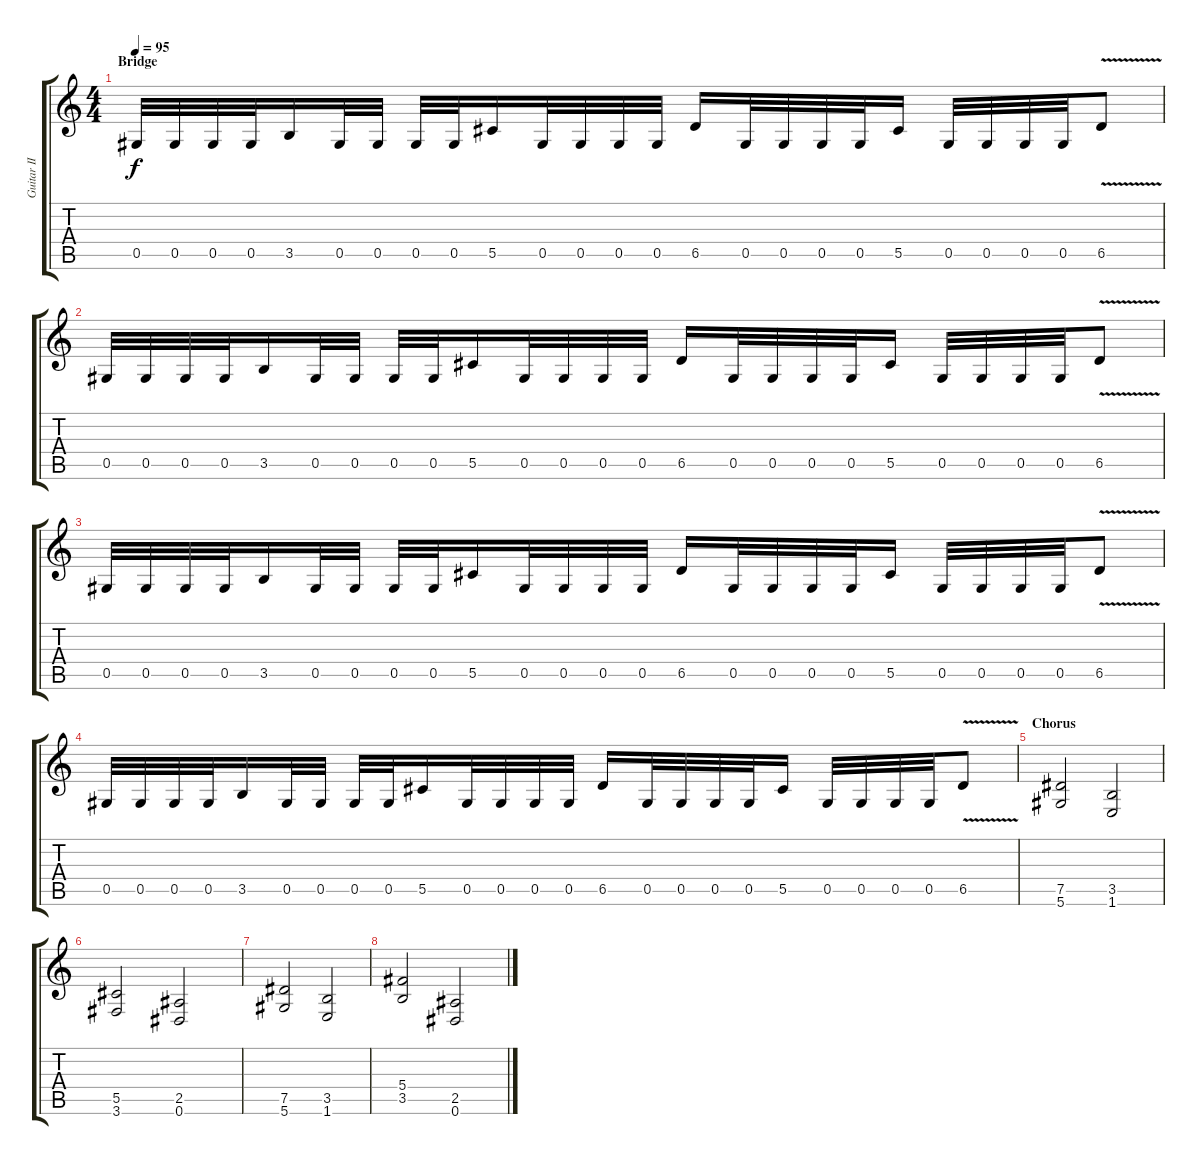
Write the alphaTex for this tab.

\track ("Guitar II" "Guitar II") {instrument acousticguitarsteel}
\staff {score tabs}
\tuning (Eb4 Bb3 Gb3 Db3 Ab2 Eb2) {hide}
\ts (4 4)
\section ("" "Bridge")
\tempo 95
\clef g2
\ks c
0.5.32{dy f} 0.5.32 0.5.32 0.5.32 3.5.16 0.5.32 0.5.32 0.5.32 0.5.32 5.5.16 0.5.32 0.5.32 0.5.32 0.5.32 6.5.16 0.5.32 0.5.32 0.5.32 0.5.32 5.5.16 0.5.32 0.5.32 0.5.32 0.5.32 6.5{v}.8 |
0.5.32 0.5.32 0.5.32 0.5.32 3.5.16 0.5.32 0.5.32 0.5.32 0.5.32 5.5.16 0.5.32 0.5.32 0.5.32 0.5.32 6.5.16 0.5.32 0.5.32 0.5.32 0.5.32 5.5.16 0.5.32 0.5.32 0.5.32 0.5.32 6.5{v}.8 |
0.5.32 0.5.32 0.5.32 0.5.32 3.5.16 0.5.32 0.5.32 0.5.32 0.5.32 5.5.16 0.5.32 0.5.32 0.5.32 0.5.32 6.5.16 0.5.32 0.5.32 0.5.32 0.5.32 5.5.16 0.5.32 0.5.32 0.5.32 0.5.32 6.5{v}.8 |
0.5.32 0.5.32 0.5.32 0.5.32 3.5.16 0.5.32 0.5.32 0.5.32 0.5.32 5.5.16 0.5.32 0.5.32 0.5.32 0.5.32 6.5.16 0.5.32 0.5.32 0.5.32 0.5.32 5.5.16 0.5.32 0.5.32 0.5.32 0.5.32 6.5{v}.8 |
\section ("" "Chorus")
(7.5 5.6).2 (3.5 1.6).2 |
(5.5 3.6).2 (2.5 0.6).2 |
(7.5 5.6).2 (3.5 1.6).2 |
(5.4 3.5).2 (2.5 0.6).2
